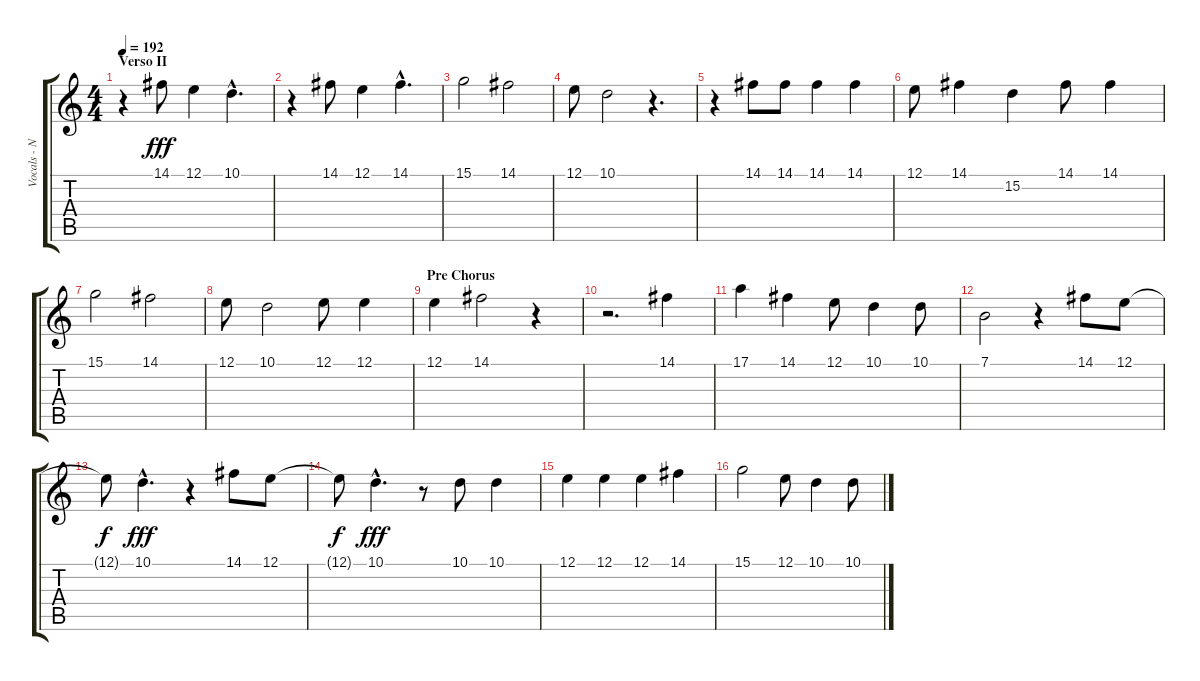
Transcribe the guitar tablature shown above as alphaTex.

\track ("Vocals - Nikola" "Vocals - N") {instrument piccolo}
\staff {score tabs}
\tuning (E4 B3 G3 D3 A2 E2) {hide}
\ts (4 4)
\section ("" "Verso II")
\tempo 192
\clef g2
\ks c
r.4{dy f} 14.1.8{dy fff} 12.1.4 10.1{hac}.4{d} |
r.4 14.1.8 12.1.4 14.1{hac}.4{d} |
15.1.2 14.1.2 |
12.1.8 10.1.2 r.4{d} |
r.4 14.1.8 14.1.8 14.1.4 14.1.4 |
12.1.8 14.1.4 15.2.4 14.1.8 14.1.4 |
15.1.2 14.1.2 |
12.1.8 10.1.2 12.1.8 12.1.4 |
\section ("" "Pre Chorus")
12.1.4 14.1.2 r.4 |
r.2{d} 14.1.4 |
17.1.4 14.1.4 12.1.8 10.1.4 10.1.8 |
7.1.2 r.4 14.1.8 12.1.8 |
12.1{t}.8{dy f} 10.1{hac}.4{d dy fff} r.4 14.1.8 12.1.8 |
12.1{t}.8{dy f} 10.1{hac}.4{d dy fff} r.8 10.1.8 10.1.4 |
12.1.4 12.1.4 12.1.4 14.1.4 |
15.1.2 12.1.8 10.1.4 10.1.8
